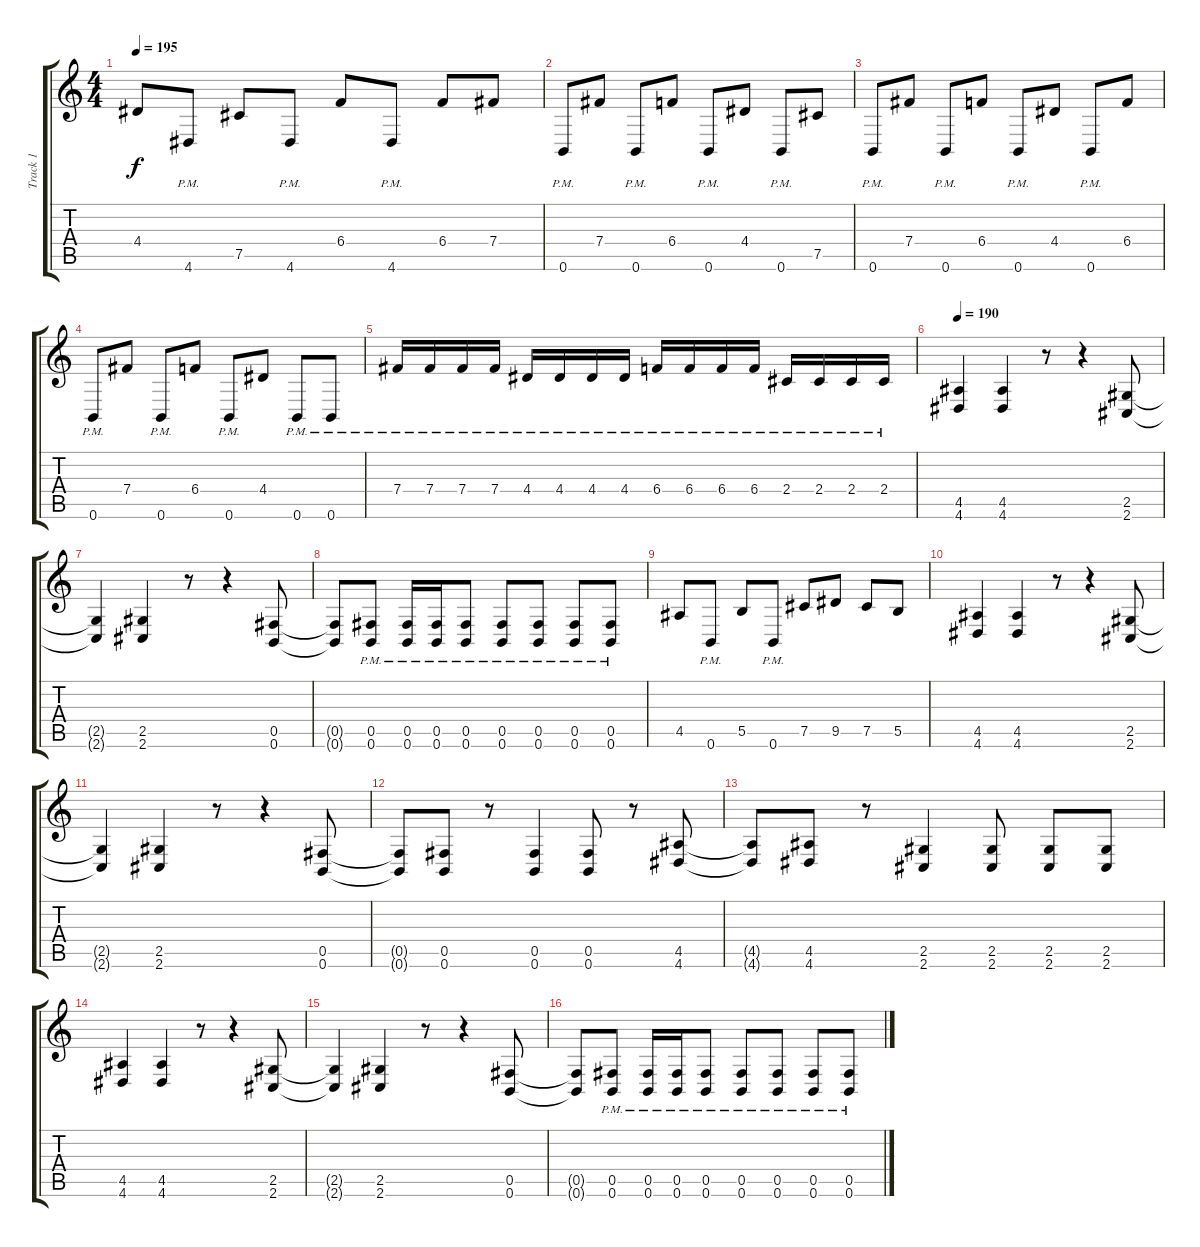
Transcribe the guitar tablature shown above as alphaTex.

\track ("Track 1" "Track 1") {instrument distortionguitar}
\staff {score tabs}
\tuning (Db4 Ab3 E3 B2 Gb2 B1) {hide}
\ts (4 4)
\tempo 195
\clef g2
\ks c
4.4.8{dy f} 4.6{pm}.8 7.5.8 4.6{pm}.8 6.4.8 4.6{pm}.8 6.4.8 7.4.8 |
0.6{pm}.8 7.4.8 0.6{pm}.8 6.4.8 0.6{pm}.8 4.4.8 0.6{pm}.8 7.5.8 |
0.6{pm}.8 7.4.8 0.6{pm}.8 6.4.8 0.6{pm}.8 4.4.8 0.6{pm}.8 6.4.8 |
0.6{pm}.8 7.4.8 0.6{pm}.8 6.4.8 0.6{pm}.8 4.4.8 0.6{pm}.8 0.6{pm}.8 |
7.4{pm}.16 7.4{pm}.16 7.4{pm}.16 7.4{pm}.16 4.4{pm}.16 4.4{pm}.16 4.4{pm}.16 4.4{pm}.16 6.4{pm}.16 6.4{pm}.16 6.4{pm}.16 6.4{pm}.16 2.4{pm}.16 2.4{pm}.16 2.4{pm}.16 2.4{pm}.16 |
\tempo 190
(4.5 4.6).4 (4.5 4.6).4 r.8 r.4 (2.5 2.6).8 |
(2.5{t} 2.6{t}).4 (2.5 2.6).4 r.8 r.4 (0.5 0.6).8 |
(0.5{t} 0.6{t}).8 (0.5{pm} 0.6{pm}).8 (0.5{pm} 0.6{pm}).16 (0.5{pm} 0.6{pm}).16 (0.5{pm} 0.6{pm}).8 (0.5{pm} 0.6{pm}).8 (0.5{pm} 0.6{pm}).8 (0.5{pm} 0.6{pm}).8 (0.5{pm} 0.6{pm}).8 |
4.5.8 0.6{pm}.8 5.5.8 0.6{pm}.8 7.5.8 9.5.8 7.5.8 5.5.8 |
(4.5 4.6).4 (4.5 4.6).4 r.8 r.4 (2.5 2.6).8 |
(2.5{t} 2.6{t}).4 (2.5 2.6).4 r.8 r.4 (0.5 0.6).8 |
(0.5{t} 0.6{t}).8 (0.5 0.6).8 r.8 (0.5 0.6).4 (0.5 0.6).8 r.8 (4.5 4.6).8 |
(4.5{t} 4.6{t}).8 (4.5 4.6).8 r.8 (2.5 2.6).4 (2.5 2.6).8 (2.5 2.6).8 (2.5 2.6).8 |
(4.5 4.6).4 (4.5 4.6).4 r.8 r.4 (2.5 2.6).8 |
(2.5{t} 2.6{t}).4 (2.5 2.6).4 r.8 r.4 (0.5 0.6).8 |
(0.5{t} 0.6{t}).8 (0.5{pm} 0.6{pm}).8 (0.5{pm} 0.6{pm}).16 (0.5{pm} 0.6{pm}).16 (0.5{pm} 0.6{pm}).8 (0.5{pm} 0.6{pm}).8 (0.5{pm} 0.6{pm}).8 (0.5{pm} 0.6{pm}).8 (0.5{pm} 0.6{pm}).8
